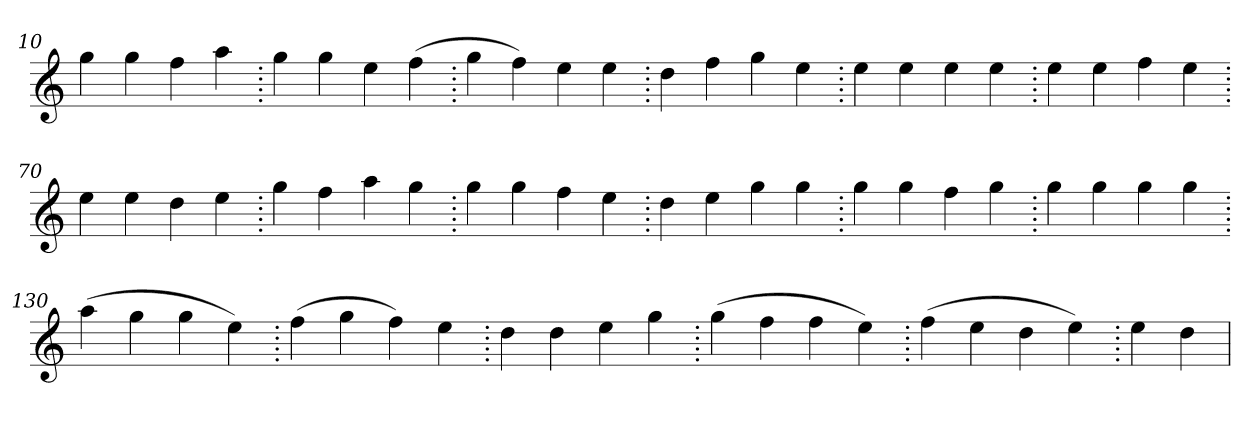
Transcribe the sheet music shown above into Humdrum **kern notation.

**kern
*part1
*staff1
*clefG2
=10.
4gg
4gg
4ff
4aa
=20.
4gg
4gg
4ee
(>4ff
=30.
4gg
4ff)
4ee
4ee
=40.
4dd
4ff
4gg
4ee
=50.
4ee
4ee
4ee
4ee
=60.
4ee
4ee
4ff
4ee
=70.
4ee
4ee
4dd
4ee
=80.
4gg
4ff
4aa
4gg
=90.
4gg
4gg
4ff
4ee
=100.
4dd
4ee
4gg
4gg
=110.
4gg
4gg
4ff
4gg
=120.
4gg
4gg
4gg
4gg
=130.
(>4aa
4gg
4gg
4ee)
=140.
(>4ff
4gg
4ff)
4ee
=150.
4dd
4dd
4ee
4gg
=160.
(>4gg
4ff
4ff
4ee)
=170.
(>4ff
4ee
4dd
4ee)
=180.
4ee
4dd
=
*-
